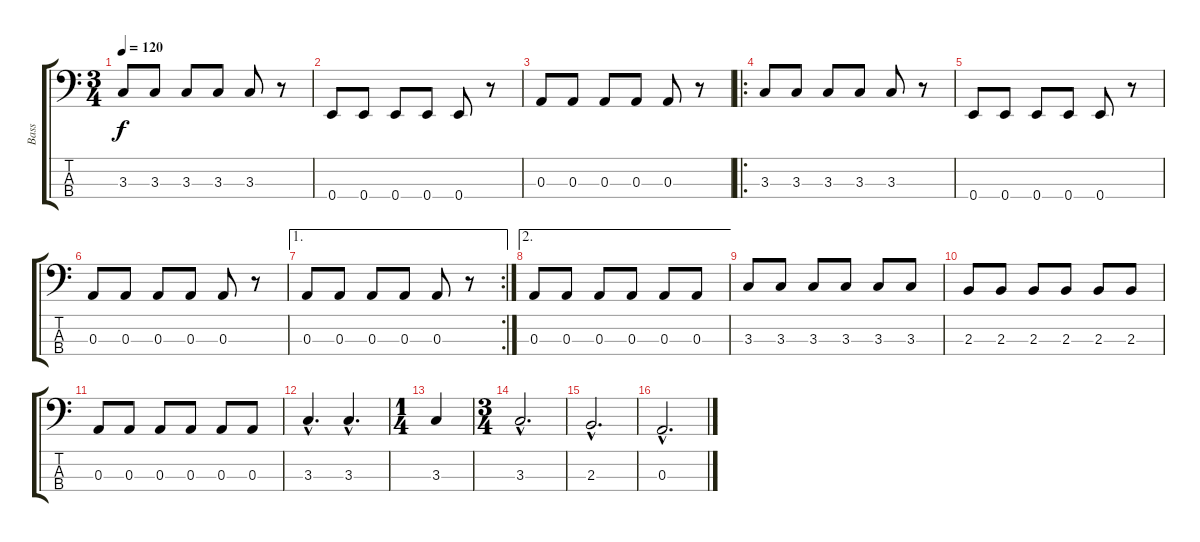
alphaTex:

\track ("Bass" "Bass") {instrument electricbasspick}
\staff {score tabs}
\tuning (G2 D2 A1 E1) {hide}
\ts (3 4)
\tempo 120
\clef f4
\ks c
3.3.8{dy f} 3.3.8 3.3.8 3.3.8 3.3.8 r.8 |
0.4.8 0.4.8 0.4.8 0.4.8 0.4.8 r.8 |
0.3.8 0.3.8 0.3.8 0.3.8 0.3.8 r.8 |
\ro
3.3.8 3.3.8 3.3.8 3.3.8 3.3.8 r.8 |
0.4.8 0.4.8 0.4.8 0.4.8 0.4.8 r.8 |
0.3.8 0.3.8 0.3.8 0.3.8 0.3.8 r.8 |
\ae 1
\rc 2
0.3.8 0.3.8 0.3.8 0.3.8 0.3.8 r.8 |
\ae 2
0.3.8 0.3.8 0.3.8 0.3.8 0.3.8 0.3.8 |
3.3.8 3.3.8 3.3.8 3.3.8 3.3.8 3.3.8 |
2.3.8 2.3.8 2.3.8 2.3.8 2.3.8 2.3.8 |
0.3.8 0.3.8 0.3.8 0.3.8 0.3.8 0.3.8 |
3.3{hac}.4{d} 3.3{hac}.4{d} |
\ts (1 4)
3.3.4 |
\ts (3 4)
3.3{hac}.2{d} |
2.3{hac}.2{d} |
0.3{hac}.2{d}
